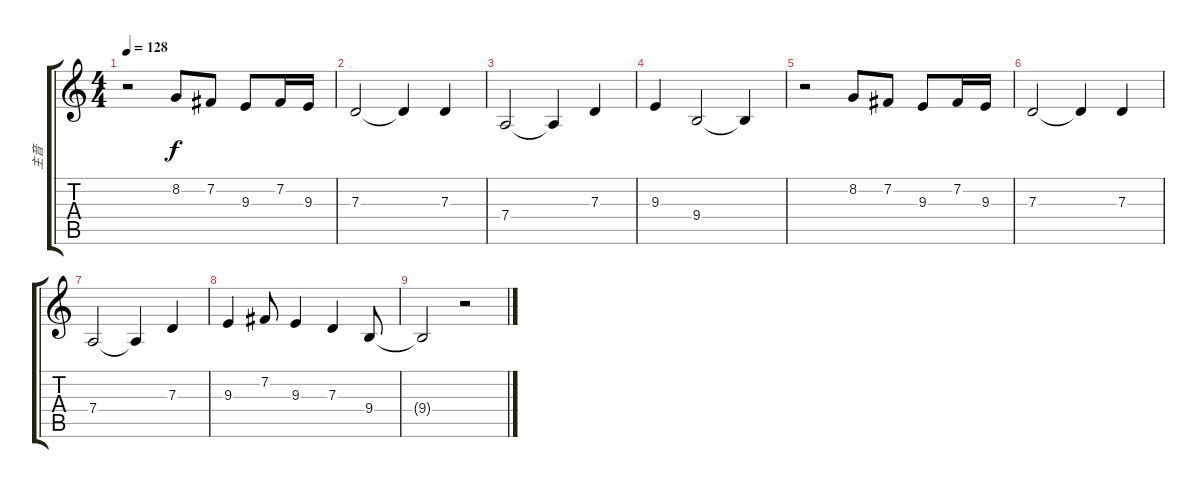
\track ("主音" "主音") {instrument synthbrass1}
\staff {score tabs}
\tuning (E4 B3 G3 D3 A2 E2) {hide}
\ts (4 4)
\tempo 128
\clef g2
\ks c
r.2{dy f instrument synthbrass1} 8.2.8 7.2.8 9.3.8 7.2.16 9.3.16 |
7.3.2 7.3{t}.4 7.3.4 |
7.4.2 7.4{t}.4 7.3.4 |
9.3.4 9.4.2 9.4{t}.4 |
r.2 8.2.8 7.2.8 9.3.8 7.2.16 9.3.16 |
7.3.2 7.3{t}.4 7.3.4 |
7.4.2 7.4{t}.4 7.3.4 |
9.3.4 7.2.8 9.3.4 7.3.4 9.4.8 |
9.4{t}.2 r.2
